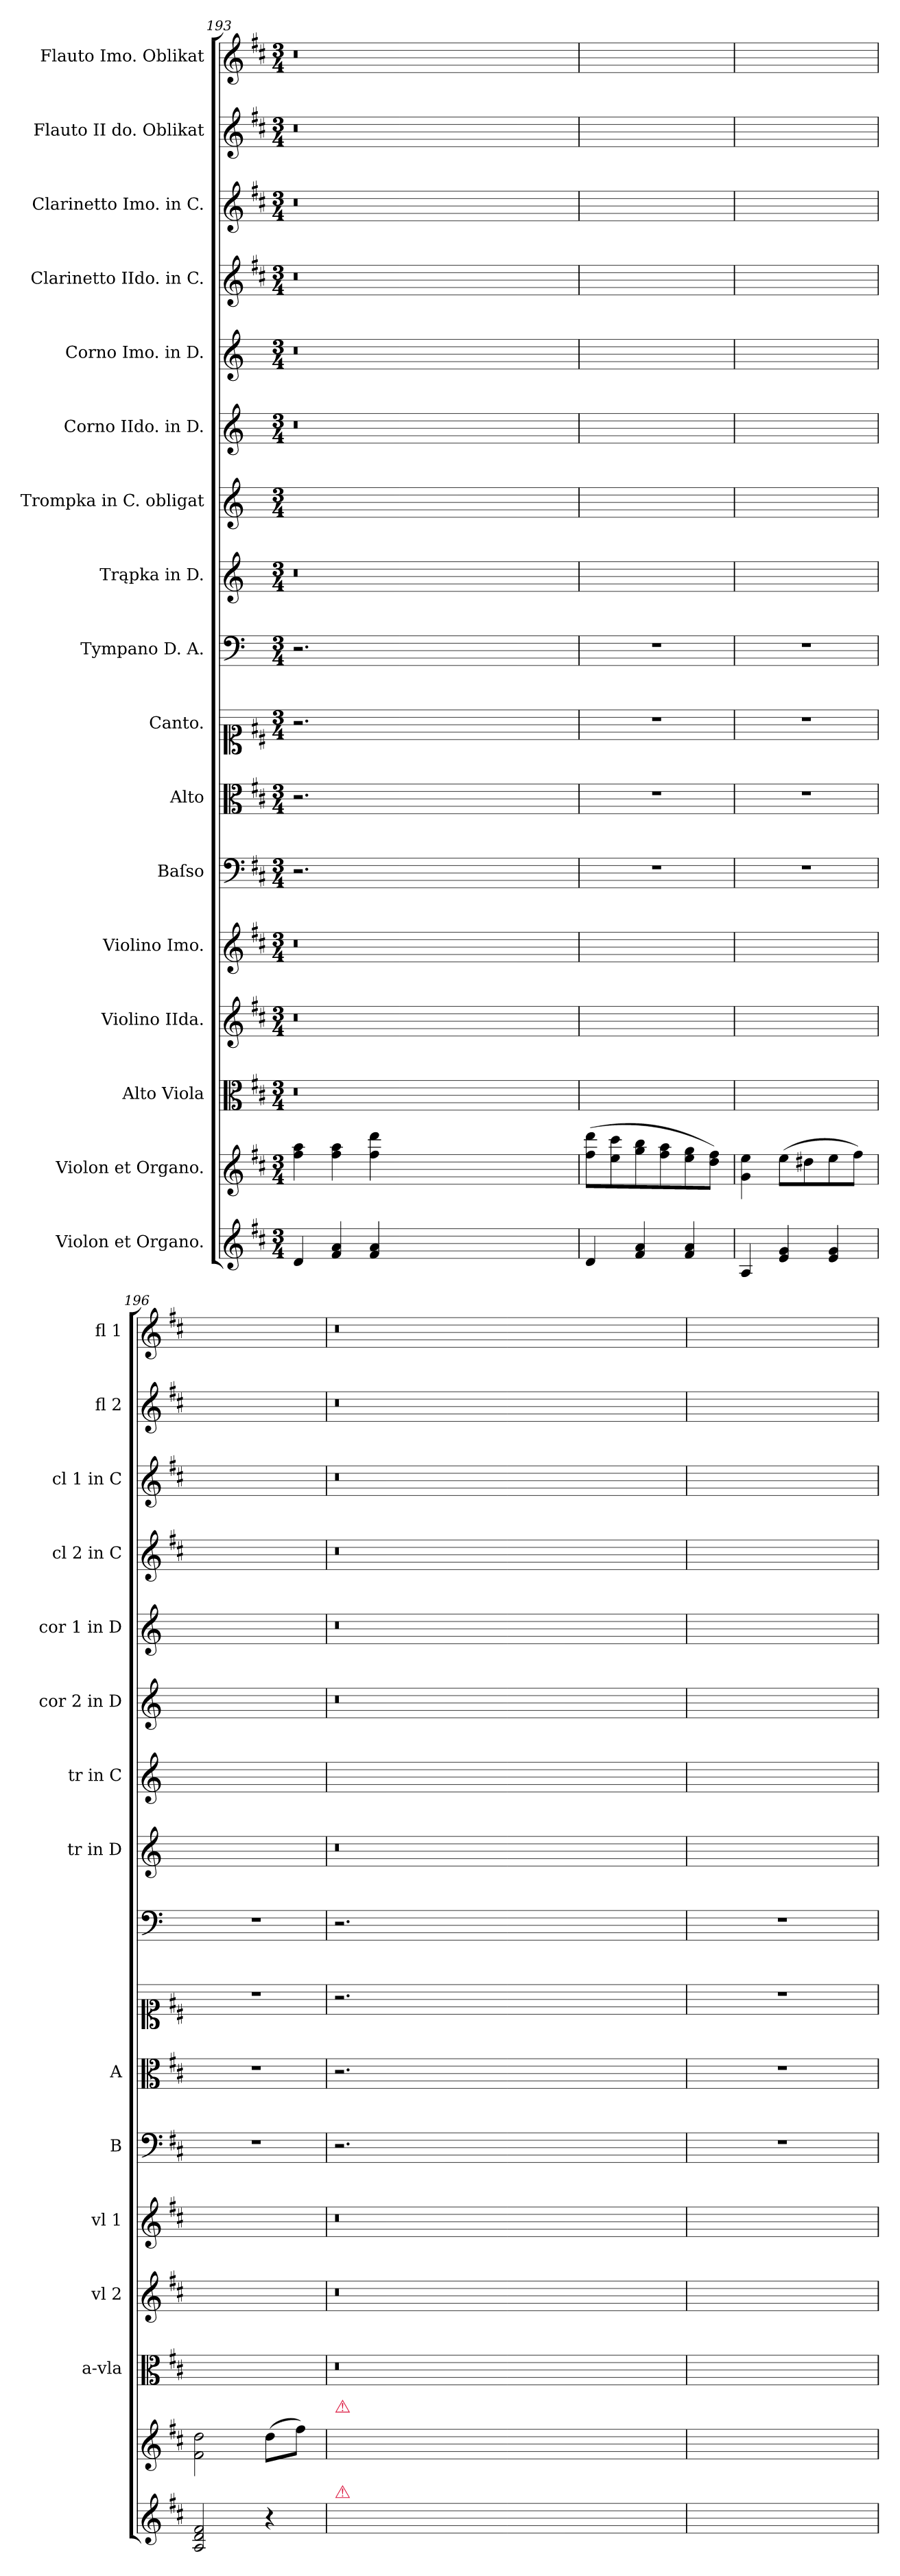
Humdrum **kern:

**kern	**kern	**kern	**kern	**kern	**kern	**kern	**kern	**kern	**kern	**kern	**kern	**kern	**kern	**kern	**kern	**kern
*part17	*part16	*part15	*part14	*part13	*part12	*part11	*part10	*part9	*part8	*part7	*part6	*part5	*part4	*part3	*part2	*part1
*staff17	*staff16	*staff15	*staff14	*staff13	*staff12	*staff11	*staff10	*staff9	*staff8	*staff7	*staff6	*staff5	*staff4	*staff3	*staff2	*staff1
*I"Violon et Organo.	*I"Violon et Organo.	*I"Alto Viola	*I"Violino IIda.	*I"Violino Imo.	*I"Baſso	*I"Alto	*I"Canto.	*I"Tympano D. A.	*I"Trąpka in D.	*I"Trompka in C. obligat	*I"Corno IIdo. in D.	*I"Corno Imo. in D.	*I"Clarinetto IIdo. in C.	*I"Clarinetto Imo. in C.	*I"Flauto II do. Oblikat	*I"Flauto Imo. Oblikat
*	*	*I'a-vla	*I'vl 2	*I'vl 1	*I'B	*I'A	*	*	*I'tr in D	*I'tr in C	*I'cor 2 in D	*I'cor 1 in D	*I'cl 2 in C	*I'cl 1 in C	*I'fl 2	*I'fl 1
*clefG2	*clefG2	*clefC3	*clefG2	*clefG2	*clefF4	*clefC3	*clefC1	*clefF4	*clefG2	*clefG2	*clefG2	*clefG2	*clefG2	*clefG2	*clefG2	*clefG2
*	*	*	*	*	*	*	*	*ITrd-1c-2	*ITrd-1c-2	*ITrd-1c-2	*ITrd6c10	*ITrd6c10	*	*	*	*
*k[f#c#]	*k[f#c#]	*k[f#c#]	*k[f#c#]	*k[f#c#]	*k[f#c#]	*k[f#c#]	*k[f#c#]	*k[f#c#]	*k[f#c#]	*k[f#c#]	*k[f#c#]	*k[f#c#]	*k[f#c#]	*k[f#c#]	*k[f#c#]	*k[f#c#]
*M3/4	*M3/4	*M3/4	*M3/4	*M3/4	*M3/4	*M3/4	*M3/4	*M3/4	*M3/4	*M3/4	*M3/4	*M3/4	*M3/4	*M3/4	*M3/4	*M3/4
=193	=193	=193	=193	=193	=193	=193	=193	=193	=193	=193	=193	=193	=193	=193	=193	=193
4d/	4ff#\ 4aa\	0.r	0.r	0.r	2.r	2.r	2.r	2.r	0.r	2.ryy	0.r	0.r	0.r	0.r	0.r	0.r
4f#/ 4a/	4ff#\ 4aa\	.	.	.	.	.	.	.	.	.	.	.	.	.	.	.
4f#/ 4a/	4ff#\ 4ddd\	.	.	.	.	.	.	.	.	.	.	.	.	.	.	.
0ryy	0ryy	.	.	.	0ryy	0ryy	0ryy	0ryy	.	0ryy	.	.	.	.	.	.
4ryy	4ryy	.	.	.	4ryy	4ryy	4ryy	4ryy	.	4ryy	.	.	.	.	.	.
=194	=194	=194	=194	=194	=194	=194	=194	=194	=194	=194	=194	=194	=194	=194	=194	=194
4d/	(8ff#\ 8ddd\L	2.ryy	2.ryy	2.ryy	2.r	2.r	2.r	2.r	2.ryy	2.ryy	2.ryy	2.ryy	2.ryy	2.ryy	2.ryy	2.ryy
.	8ee\ 8ccc#\	.	.	.	.	.	.	.	.	.	.	.	.	.	.	.
4f#/ 4a/	8gg\ 8bb\	.	.	.	.	.	.	.	.	.	.	.	.	.	.	.
.	8ff#\ 8aa\	.	.	.	.	.	.	.	.	.	.	.	.	.	.	.
4f#/ 4a/	8ee\ 8gg\	.	.	.	.	.	.	.	.	.	.	.	.	.	.	.
.	8dd\ 8ff#\J)	.	.	.	.	.	.	.	.	.	.	.	.	.	.	.
=195	=195	=195	=195	=195	=195	=195	=195	=195	=195	=195	=195	=195	=195	=195	=195	=195
4A/	4g\ 4ee\	2.ryy	2.ryy	2.ryy	2.r	2.r	2.r	2.r	2.ryy	2.ryy	2.ryy	2.ryy	2.ryy	2.ryy	2.ryy	2.ryy
4e/ 4g/	(8ee\L	.	.	.	.	.	.	.	.	.	.	.	.	.	.	.
.	8dd#X\	.	.	.	.	.	.	.	.	.	.	.	.	.	.	.
4e/ 4g/	8ee\	.	.	.	.	.	.	.	.	.	.	.	.	.	.	.
.	8ff#\J)	.	.	.	.	.	.	.	.	.	.	.	.	.	.	.
=196	=196	=196	=196	=196	=196	=196	=196	=196	=196	=196	=196	=196	=196	=196	=196	=196
2A/ 2d/ 2f#/	2f#\ 2dd\	2.ryy	2.ryy	2.ryy	2.r	2.r	2.r	2.r	2.ryy	2.ryy	2.ryy	2.ryy	2.ryy	2.ryy	2.ryy	2.ryy
4r	(8dd\L	.	.	.	.	.	.	.	.	.	.	.	.	.	.	.
.	8ff#\J)	.	.	.	.	.	.	.	.	.	.	.	.	.	.	.
=197	=197	=197	=197	=197	=197	=197	=197	=197	=197	=197	=197	=197	=197	=197	=197	=197
!	!LO:TX:a:color=crimson:t=⚠	!	!	!	!	!	!	!	!	!	!	!	!	!	!	!
!LO:TX:a:color=crimson:t=⚠	!	!	!	!	!	!	!	!	!	!	!	!	!	!	!	!
4d/yy	4ff#yy\ 4aayy\	0.r	0.r	0.r	2.r	2.r	2.r	2.r	0.r	2.ryy	0.r	0.r	0.r	0.r	0.r	0.r
4f#yy/ 4ayy/	4ff#yy\ 4aayy\	.	.	.	.	.	.	.	.	.	.	.	.	.	.	.
4f#yy/ 4ayy/	4ff#yy\ 4dddyy\	.	.	.	.	.	.	.	.	.	.	.	.	.	.	.
0ryy	0ryy	.	.	.	0ryy	0ryy	0ryy	0ryy	.	0ryy	.	.	.	.	.	.
4ryy	4ryy	.	.	.	4ryy	4ryy	4ryy	4ryy	.	4ryy	.	.	.	.	.	.
=198	=198	=198	=198	=198	=198	=198	=198	=198	=198	=198	=198	=198	=198	=198	=198	=198
4d/yy	8ff#yy\ 8dddyy\L	2.ryy	2.ryy	2.ryy	2.r	2.r	2.r	2.r	2.ryy	2.ryy	2.ryy	2.ryy	2.ryy	2.ryy	2.ryy	2.ryy
.	8eeyy\ 8ccc#yy\	.	.	.	.	.	.	.	.	.	.	.	.	.	.	.
4f#yy/ 4ayy/	8ggyy\ 8bbyy\	.	.	.	.	.	.	.	.	.	.	.	.	.	.	.
.	8ff#yy\ 8aayy\	.	.	.	.	.	.	.	.	.	.	.	.	.	.	.
4f#yy/ 4ayy/	8eeyy\ 8ggyy\	.	.	.	.	.	.	.	.	.	.	.	.	.	.	.
.	8ddyy\ 8ff#yy\J	.	.	.	.	.	.	.	.	.	.	.	.	.	.	.
=	=	=	=	=	=	=	=	=	=	=	=	=	=	=	=	=
*-	*-	*-	*-	*-	*-	*-	*-	*-	*-	*-	*-	*-	*-	*-	*-	*-
